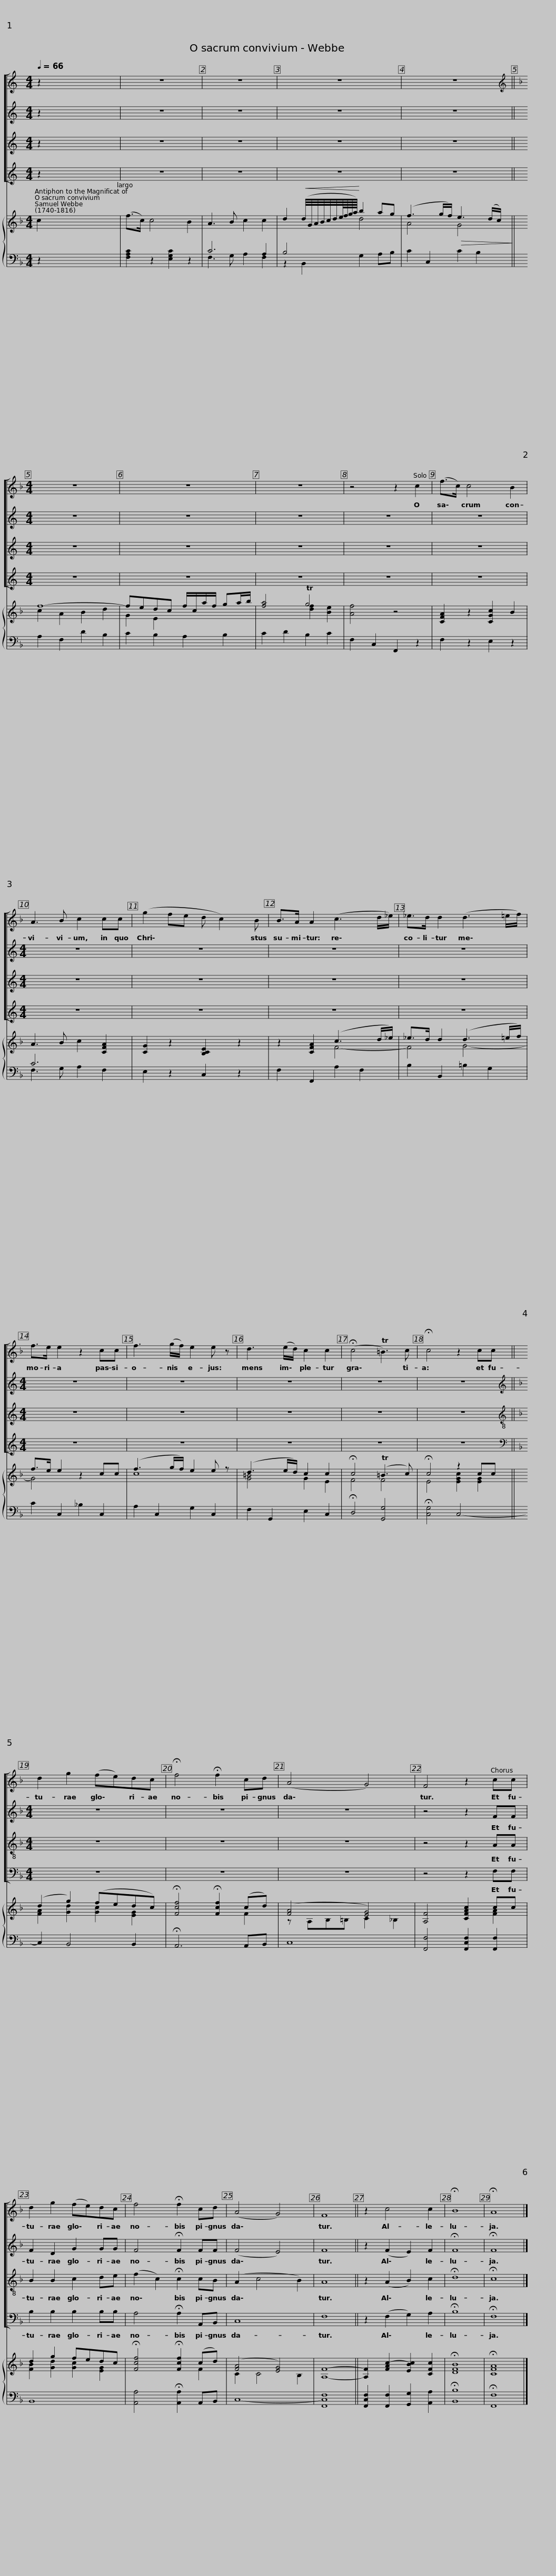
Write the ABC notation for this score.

X:1
%%score [ 1 2 3 4 ] { ( 5 6 ) | 7 }
L:1/8
Q:1/4=66
M:4/4
I:linebreak $
K:C
V:1 treble
V:2 treble
V:3 treble
V:4 treble
V:5 treble
V:6 treble
V:7 bass
V:1
 z2 | z8 | z8 | z8 | z8 ||$ %5
[K:F][M:4/4][K:treble] z8 | z8 | z8 | z4 z2 c2 | (f>c) c4 B2 |$ %10
 A3 B c2 cc | (g2 fe d c2) B | B>A A2 (c3 d/_e/) | _e>d d2 (d3 =e/f/) |$ f>e e2 z2 cc | %15
 f3 (g/f/) e2 e z | d3 (e/d/) c2 c2 | (!fermata!c4 T=B3) c | !fermata!c4 z2 cc ||$ d2 g2 (fe)dc | %20
 !fermata!f4 !fermata!f2 cd | (A4 G4) | F4 z2 cc | d2 g2 (fe)dc |$ f4 !fermata!f2 cd | %25
 (A4 G4) | F8 || z2 c4 c2 | !fermata!B8 | !fermata!A8 |] %30
V:2
 z2 | z8 | z8 | z8 | z8 ||$ %5
[M:4/4] z8 | z8 | z8 | z8 | z8 |$ %10
[M:4/4] z8 | z8 | z8 | z8 |$[M:4/4] z8 | %15
 z8 | z8 | z8 | z8 ||$[K:F][M:4/4][K:treble] z8 | %20
 z8 | z8 | z4 z2 FF | F2 D2 G2 GG |$ F4 !fermata!F2 FF | %25
 (F4 E4) | F8 || z2 (F2 E2) F2 | !fermata!F8 | !fermata!F8 |] %30
V:3
 z2 | z8 | z8 | z8 | z8 ||$ %5
[M:4/4] z8 | z8 | z8 | z8 | z8 |$ %10
[M:4/4] z8 | z8 | z8 | z8 |$[M:4/4] z8 | %15
 z8 | z8 | z8 | z8 ||$[K:F][M:4/4][K:treble-8] z8 | %20
 z8 | z8 | z4 z2 AA | B2 B2 c2 de |$ (f2 c2) !fermata!c2 cB | %25
 (A2 c4 B2) | A8 || z2 (A2 B2) c2 | !fermata!d8 | !fermata!c8 |] %30
V:4
 z2 | z8 | z8 | z8 | z8 ||$ %5
[M:4/4] z8 | z8 | z8 | z8 | z8 |$ %10
[M:4/4] z8 | z8 | z8 | z8 |$[M:4/4] z8 | %15
 z8 | z8 | z8 | z8 ||$[K:F][M:4/4][K:bass] z8 | %20
 z8 | z8 | z4 z2 F,F, | B,2 B,2 B,2 B,B, |$ A,4 !fermata!A,2 A,,B,, | %25
 C,8 | F,8 || z2 (F,2 G,2) A,2 | !fermata!B,8 | !fermata!F,8 |] %30
V:5
[K:F] c2 | (f>c) c4 B2 | A3 B c2 c2 | d2!<(! (d/4G/4A/4B/4c/4d/4e/8f/8g/8a/8)!<)! b2 ag | (f3 g/f/)!>(! e3 (d/c/)!>)! ||$ %5
 f8- | fedc f/c/a/f/ ga/b/ | [fa]4 Tg4 | [Af]4 z4 | [CFA]2 z2 [CGc]2 B2 |$ %10
 A3 B c2 [CFA]2 | [CG]2 z2 [B,CE]2 z2 | z2 [CFA]2 (c3 d/_e/) | _e>d d2 (d3 =e/f/) |$ f>e e2 z2 cc | %15
 (f3 g/f/) e2 e z | (d3 e/d/) c2 c2 | !fermata!c4 (T=B3 c) | !fermata!c4 z2 cc ||$ (d2 g2) (fedc) | %20
 !fermata![Fcf]4 !fermata![Fcf]2 (cd) | ([FA]4 [EG]4) | [A,F]4 [CFAc]2 cc | d2 g2 fedc |$ !fermata![Fcf]4 !fermata![Fcf]2 (cd) | %25
 ([FA]4 [EG]4) | [A,F]8- || [A,F]2 [FAc]2- [EBc]2 [CFc]2 | !fermata![DFB]8 | !fermata![CFA]8 |] %30
V:6
[K:F] x2 | x8 |[I:staff +1] C6 A,2 | B,4[I:staff -1] d4 | A4 G4 ||$ %5
 c2 A2 B2 d2 | G2 E2 x4 | x4 [df]2 [Be]2 | x8 | x8 |$ %10
[I:staff +1] C6[I:staff -1] x2 | x8 | x4 F4- | F4 G4- |$ G4 x4 | %15
 c8 | [G=B]4 G2 E2 | F4 F4 | E4 [EGc]2 [EG]2 ||$ [FA]2 [Gd]2 [Gc]2 [EG]2 | %20
 x6 F2 | z A,B,=B, C2 _B,2 | x6 [FA]2 | [FB]2 [Gd]2 [Gc]2 [EG]2 |$ x6 F2 | %25
 C2 C4 B,2 | x8 || x8 | x8 | x8 |] %30
V:7
[K:F] z2 | [F,A,C]2 z2 [E,G,C]2 z2 | F,3 G, A,2 F,2 | z2 B,,2 G,2 A,B, | C2 C,2 C2 B,2 ||$ %5
 A,2 F,2 D2 B,2 | C2 B,2 A,2 B,2 | C2 D2 B,2 C2 | F,2 C,2 F,,2 z2 | F,2 z2 E,2 z2 |$ %10
 F,3 G, A,2 F,2 | E,2 z2 C,2 z2 | F,2 F,,2 A,2 F,2 | B,2 B,,2 =B,2 G,2 |$ C2 C,2 _B,2 C,2 | %15
 A,2 C,2 G,2 C,2 | F,2 G,,2 E,2 C,2 | !fermata!D,4 [G,,G,]4 | !fermata![C,G,]4 C,4- ||$ C,2 B,,4 B,,2 | %20
 !fermata!A,,6 A,,B,, | C,8 | [F,,F,]4 [F,,C,F,]2 [F,,F,]2 | B,,8 |$ [A,,A,]4 !fermata![A,,A,]2 A,,B,, | %25
 C,8- | [F,,C,F,]8 || [F,,C,F,]2 [F,,F,]2 [G,,G,]2 [A,,A,]2 | !fermata![B,,B,]8 | !fermata![F,,F,]8 |] %30
